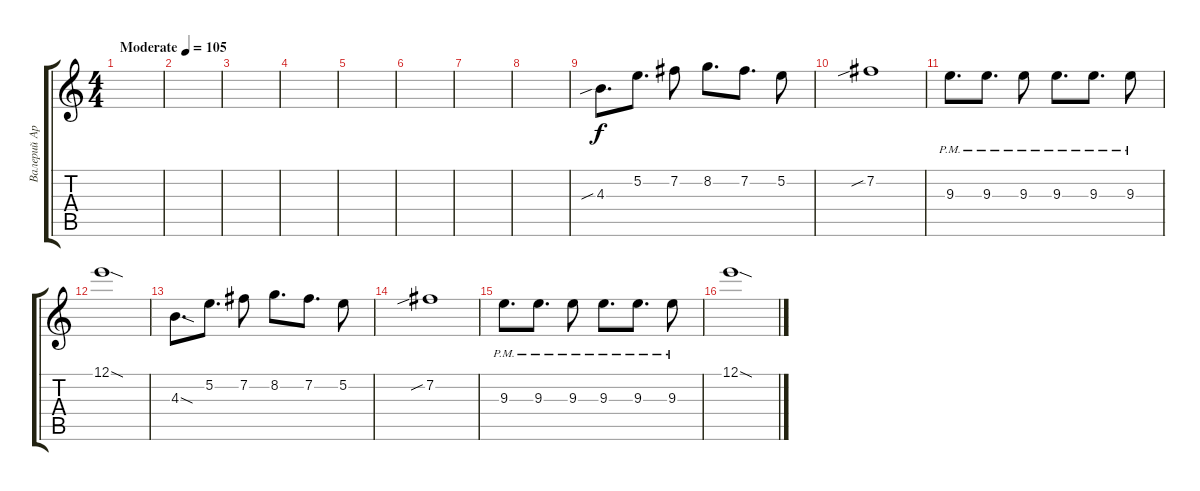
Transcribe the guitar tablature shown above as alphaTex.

\track ("Валерий Аркадин (гитара)" "Валерий Ар") {instrument distortionguitar}
\staff {score tabs}
\tuning (E4 B3 G3 D3 A2 E2) {hide}
\ts (4 4)
\tempo (105 "Moderate")
\clef g2
\ks c
|
|
|
|
|
|
|
|
4.3{sib}.8{d} 5.2.8{d} 7.2.8 8.2.8{d} 7.2.8{d} 5.2.8 |
7.2{sib}.1 |
9.3{pm}.8{d} 9.3{pm}.8{d} 9.3{pm}.8 9.3{pm}.8{d} 9.3{pm}.8{d} 9.3{pm}.8 |
12.1{sod}.1 |
4.3{sod}.8{d} 5.2.8{d} 7.2.8 8.2.8{d} 7.2.8{d} 5.2.8 |
7.2{sib}.1 |
9.3{pm}.8{d} 9.3{pm}.8{d} 9.3{pm}.8 9.3{pm}.8{d} 9.3{pm}.8{d} 9.3{pm}.8 |
12.1{sod}.1
